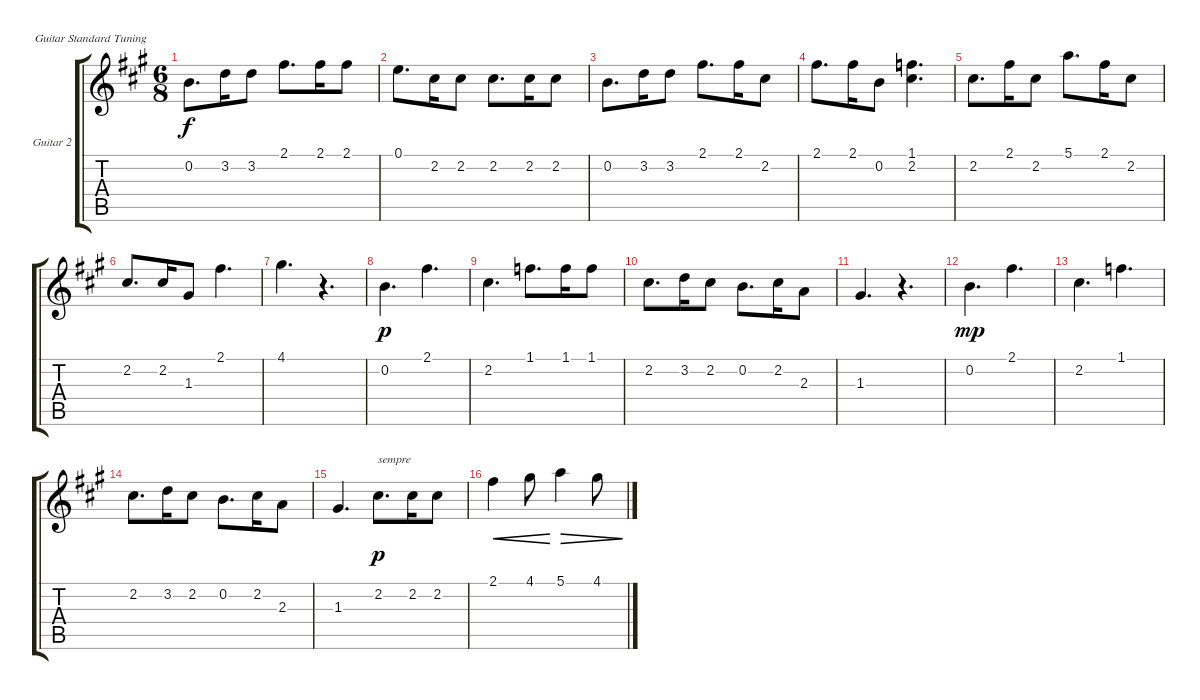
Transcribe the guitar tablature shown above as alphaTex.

\defaultSystemsLayout 4
\bracketExtendMode groupsimilarinstruments
\firstSystemTrackNameOrientation horizontal
\otherSystemsTrackNameOrientation horizontal
\track ("Guitar 2" "Guitar 2") {instrument acousticguitarnylon}
\staff {score tabs}
\tuning (E4 B3 G3 D3 A2 E2)
\ts (6 8)
\tempo (120 hide)
\clef g2
\ks a
0.2.8{d dy f} 3.2.16 3.2.8 2.1.8{d} 2.1.16 2.1.8 |
0.1.8{d} 2.2.16 2.2.8 2.2.8{d} 2.2.16 2.2.8 |
0.2.8{d} 3.2.16 3.2.8 2.1.8{d} 2.1.16 2.2.8 |
2.1.8{d} 2.1.16 0.2.8 (2.2 1.1).4{d} |
2.2.8{d} 2.1.16 2.2.8 5.1.8{d} 2.1.16 2.2.8 |
2.2.8{d} 2.2.16 1.3.8 2.1.4{d} |
4.1.4{d} r.4{d} |
0.2.4{d dy p} 2.1.4{d} |
2.2.4{d} 1.1.8{d} 1.1.16 1.1.8 |
\scale
0.205177 2.2.8{d} 3.2.16 2.2.8 0.2.8{d} 2.2.16 2.3.8 |
\scale
0.167166 1.3.4{d} r.4{d} |
\scale
0.230968 0.2.4{d dy mp} 2.1.4{d} |
\scale
0.235272 2.2.4{d} 1.1.4{d} |
\scale
0.161628 2.2.8{d} 3.2.16 2.2.8 0.2.8{d} 2.2.16 2.3.8 |
1.3.4{d} 2.2.8{d txt "sempre" dy p} 2.2.16 2.2.8 |
2.1.4{cre} 4.1.8{cre} 5.1.4{dec} 4.1.8{dec}
